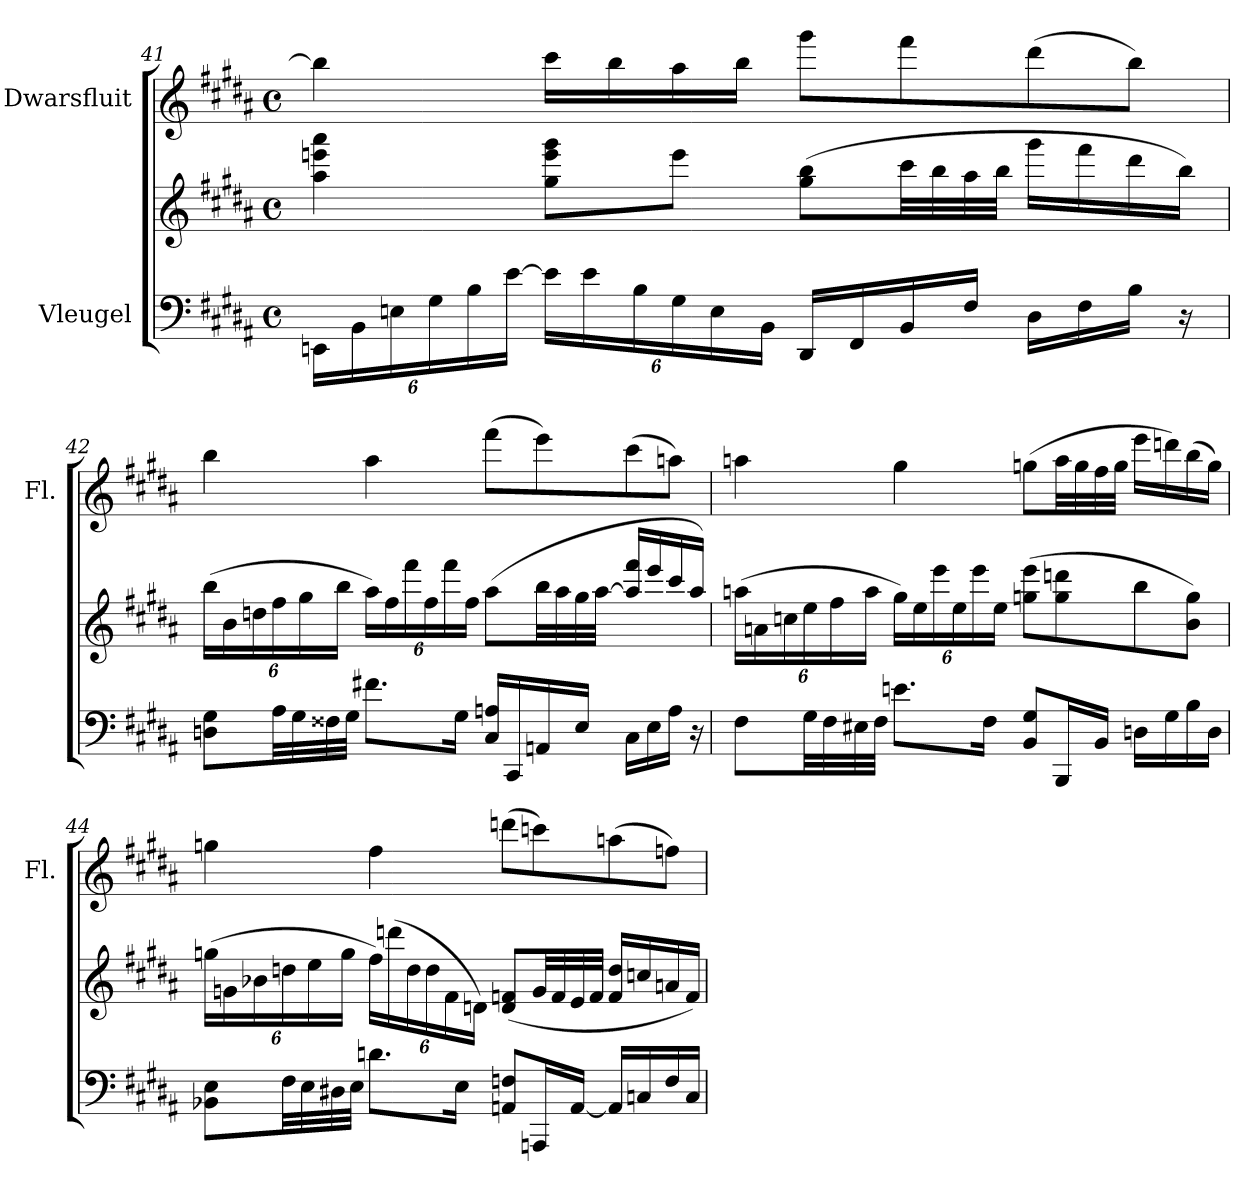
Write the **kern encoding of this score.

**kern	**kern	**kern
*part2	*part2	*part1
*staff3	*staff2	*staff1
*I"Vleugel	*	*I"Dwarsfluit
*	*	*I'Fl.
!!LO:LB:g=z
*clefF4	*clefG2	*clefG2
*k[f#c#g#d#a#]	*k[f#c#g#d#a#]	*k[f#c#g#d#a#]
*M4/4	*M4/4	*M4/4
*met(c)	*met(c)	*met(c)
*Xbrackettup	*	*
=41	=41	=41
24EEn\LL	4aa#\ 4eeen\ 4aaa#\	4bb\]
24BB\	.	.
24En\	.	.
24G#\	.	.
24B\	.	.
[24e\JJ	.	.
24e\LL]	8gg#\ 8eee\ 8ggg#\L	16ccc#\LL
24e\	.	.
.	.	16bb\
24B\	.	.
24G#\	8eee\J	16aa#\
24E\	.	.
.	.	16bb\JJ
24BB\JJ	.	.
16DD#/LL	(8gg#\ 8bb\L	8ggg#\L
16FF#/	.	.
16BB/	32ccc#\LL	8fff#\
.	32bb\	.
16F#/JJ	32aa#\	.
.	32bb\JJJ	.
16D#\LL	16ggg#\LL	(8ddd#\
16F#\	16fff#\	.
16B\JJ	16ddd#\	8bb\J)
16r	16bb\JJ)	.
!!LO:LB:g=z
=42	=42	=42
*	*Xbrackettup	*
8Dn\ 8G#\L	(24bb\LL	4bb\
.	24b\	.
.	24ddn\	.
32A#\LL	24ff#\	.
32G#\	.	.
.	24gg#\	.
32F##X\	.	.
.	24bb\JJ	.
32G#\JJJ	.	.
8.f#X\L	24aa#\LL)	4aa#\
.	24ff#\	.
.	24fff#\	.
.	24ff#\	.
.	24fff#\	.
16G#\Jk	.	.
.	24ff#\JJ	.
16C#/ 16An/LL	(8aa#\L	(8fff#\L
16CC#/	.	.
16AAn/	32bb\LL	8eee\)
.	32aa#\	.
16E/JJ	32gg#\	.
.	[32aa#\JJJ	.
16C#\LL	16aa#/] 16fff#/LL	(8ccc#\
16E\	16eee/	.
16A\JJ	16ccc#/	8aan\J)
16r	16aa#/JJ)	.
!!LO:PB:g=z
=43	=43	=43
8F#\L	(24aan\LL	4aan\
.	24an\	.
.	24ccn\	.
32G#\LL	24ee\	.
32F#\	.	.
.	24ff#\	.
32E#X\	.	.
.	24aa\JJ	.
32F#\JJJ	.	.
8.en\L	24gg#\LL)	4gg#\
.	24ee\	.
.	24eee\	.
.	24ee\	.
.	24eee\	.
16F#\Jk	.	.
.	24ee\JJ	.
8BB/ 8G#/L	(8ggn\ 8eee\L	(8ggn\L
16BBB/L	8gg\ 8dddn\	32aa\LL
.	.	32gg\
16BB/JJ	.	32ff#\
.	.	32gg\JJJ
16Dn\LL	8bb\	16eee\LL
16G#\	.	16dddn\)
16B\	8b\ 8gg\J)	(16bb\
16D\JJ	.	16gg\JJ)
!!LO:LB:g=z
=44	=44	=44
8BB-X\ 8E\L	(24ggn\LL	4ggn\
.	24gn\	.
.	24b-X\	.
32F#\LL	24ddn\	.
32E\	.	.
.	24ee\	.
32D#X\	.	.
.	24gg\JJ	.
32E\JJJ	.	.
8.dn\L	24ff#\LL)	4ff#\
.	(24dddn\	.
.	24dd\	.
.	24dd\	.
.	24f#\	.
16E\Jk	.	.
.	24dn\JJ)	.
8AAn/ 8Fn/L	(8d/ 8fn/L	(8dddn\L
16AAAn/L	32g/LL	8cccn\)
.	32f/	.
[16AA/JJ	32e/	.
.	32f/JJJ	.
16AA/LL]	16f/ 16dd/LL	(8aan\
16Cn/	16ccn/	.
16F/	16an/	8ffn\J)
16C/JJ	16f/JJ)	.
=	=	=
*-	*-	*-
